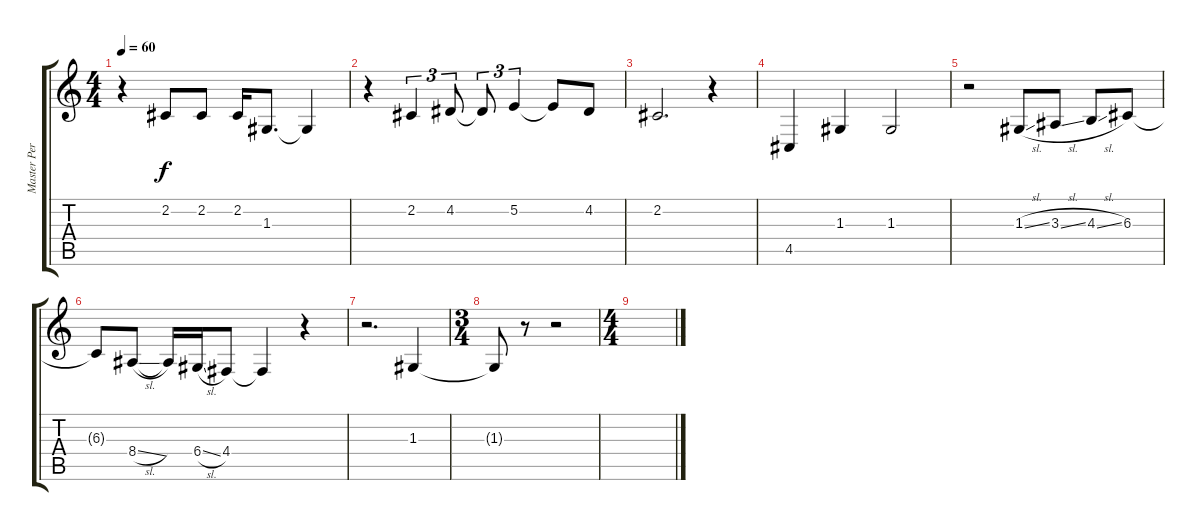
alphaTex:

\track ("Master Peregrin" "Master Per") {instrument lead3calliope}
\staff {score tabs}
\tuning (E4 B3 G3 D3 A2 E2) {hide}
\ts (4 4)
\tempo 60
\clef g2
\ks c
r.4{dy f} 2.2.8 2.2.8 2.2.16 1.3.8{d} 1.3{t}.4 |
r.4 2.2.4{tu (3 2)} 4.2.8{tu (3 2)} 4.2{t}.8{tu (3 2)} 5.2.4{tu (3 2)} 5.2{t}.8 4.2.8 |
2.2.2{d} r.4 |
4.5.4 1.3.4 1.3.2 |
r.2 1.3{sl}.8 3.3{sl}.8 4.3{sl}.8 6.3.8 |
6.3{t}.8 8.4{sl}.8 8.4{t}.16 6.4{sl}.16 4.4.8 4.4{t}.4 r.4 |
r.2{d} 1.3.4 |
\ts (3 4)
1.3{t}.8 r.8 r.2 |
\ts (4 4)
